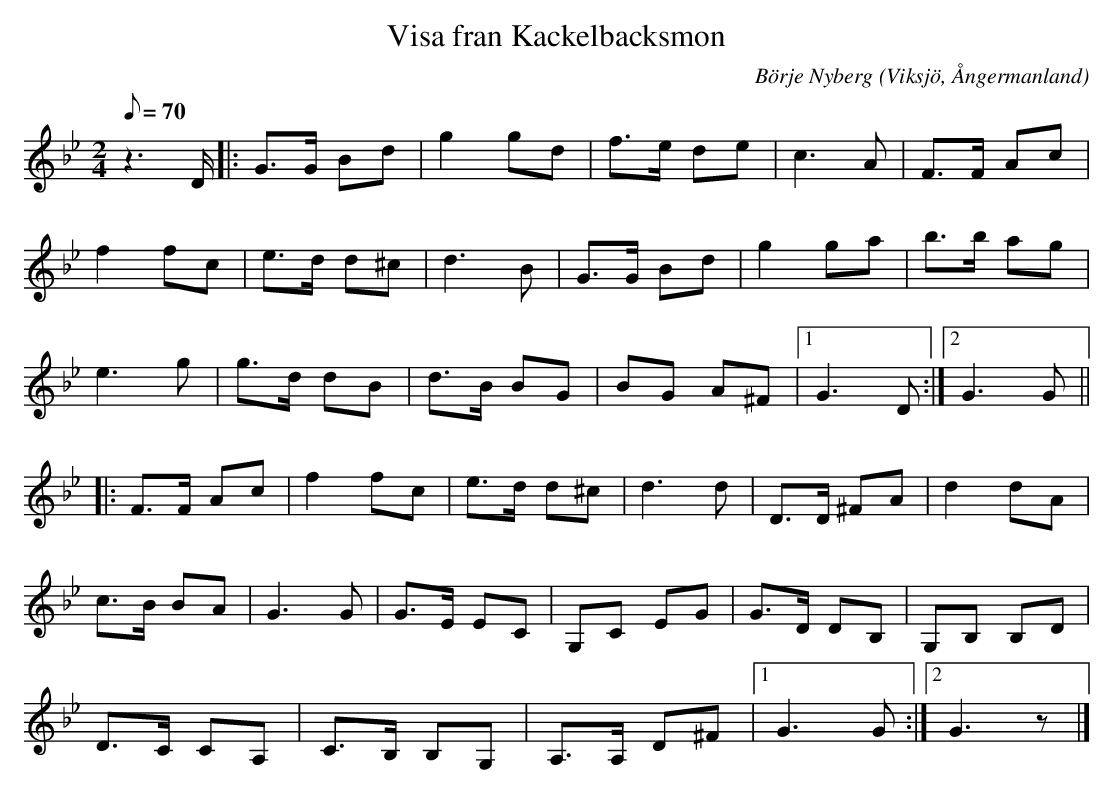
X:1
T:Visa fran Kackelbacksmon
C:Börje Nyberg
O:Viksjö, Ångermanland
M:2/4
L:1/8
Q:70
K:Gm
z2> D|: G>G Bd | g2 gd | f>e de | c2>A2 | F>F Ac |
f2 fc | e>d d^c | d2>B2 | G>G Bd |g2 ga | b>b ag |
e2> g2 | g>d dB |d>B BG |BG A^F |1 G2> D2 :|2 G2> G2 ||
|: F>F Ac | f2 fc | e>d d^c | d2>d2 | D>D ^FA | d2 dA |
c>B BA |G2> G2 | G>E EC | G,C EG | G>D DB, | G,B, B,D |
D>C CA, | C>B, B,G, | A,>A, D^F |1 G2> G2 :|2 G2> z2 |]
